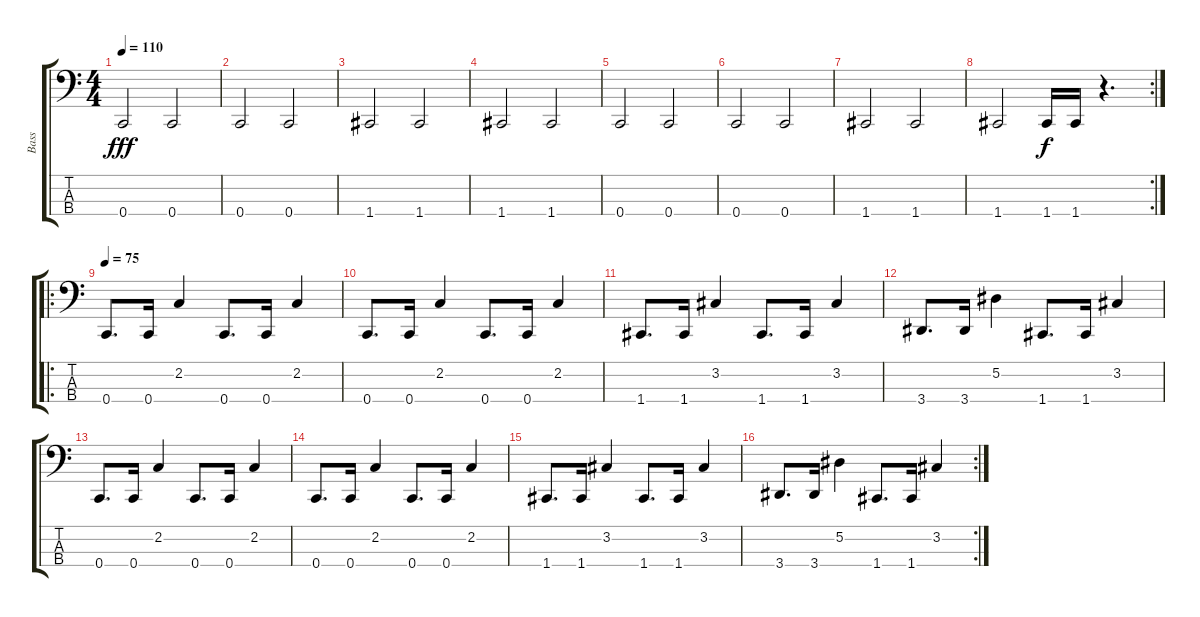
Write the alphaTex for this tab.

\track ("Bass" "Bass") {instrument electricbassfinger}
\staff {score tabs}
\tuning (Eb2 Bb1 F1 C1) {hide}
\ts (4 4)
\tempo 110
\clef f4
\ks c
0.4.2{dy fff} 0.4.2 |
0.4.2 0.4.2 |
1.4.2 1.4.2 |
1.4.2 1.4.2 |
0.4.2 0.4.2 |
0.4.2 0.4.2 |
1.4.2 1.4.2 |
\rc 2
1.4.2 1.4.16{dy f} 1.4.16 r.4{d} |
\ro
\tempo 75
0.4.8{d} 0.4.16 2.2.4 0.4.8{d} 0.4.16 2.2.4 |
0.4.8{d} 0.4.16 2.2.4 0.4.8{d} 0.4.16 2.2.4 |
1.4.8{d} 1.4.16 3.2.4 1.4.8{d} 1.4.16 3.2.4 |
3.4.8{d} 3.4.16 5.2.4 1.4.8{d} 1.4.16 3.2.4 |
0.4.8{d} 0.4.16 2.2.4 0.4.8{d} 0.4.16 2.2.4 |
0.4.8{d} 0.4.16 2.2.4 0.4.8{d} 0.4.16 2.2.4 |
1.4.8{d} 1.4.16 3.2.4 1.4.8{d} 1.4.16 3.2.4 |
\rc 2
3.4.8{d} 3.4.16 5.2.4 1.4.8{d} 1.4.16 3.2.4
